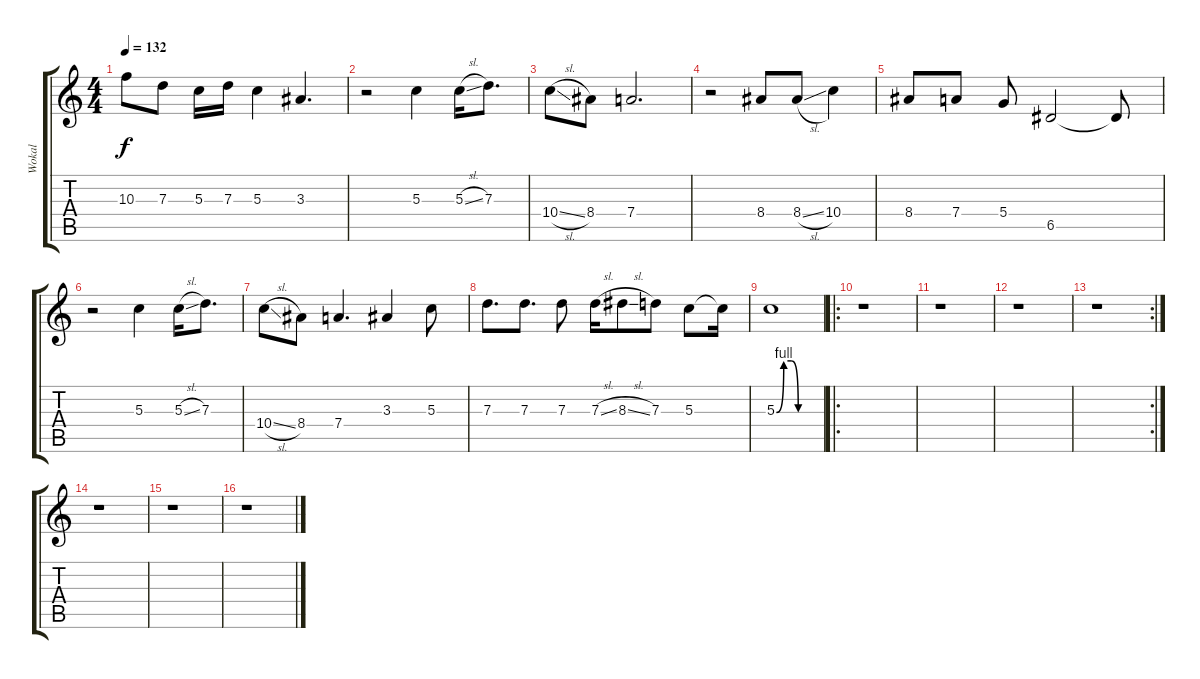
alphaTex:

\track ("Wokal" "Wokal") {instrument electricguitarjazz}
\staff {score tabs}
\tuning (E4 B3 G3 D3 A2 E2) {hide}
\ts (4 4)
\tempo 132
\clef g2
\ks c
10.3{t}.8{dy f} 7.3.8 5.3.16 7.3.16 5.3.4 3.3.4{d} |
r.2 5.3.4 5.3{sl}.16 7.3.8{d} |
10.4{sl}.8 8.4.8 7.4.2{d} |
r.2 8.4.8 8.4{sl}.8 10.4.4 |
8.4.8 7.4.8 5.4.8 6.5.2 6.5{t}.8 |
r.2 5.3.4 5.3{sl}.16 7.3.8{d} |
10.4{sl}.8 8.4.8 7.4.4{d} 3.3.4 5.3.8 |
7.3.8{d} 7.3.8{d} 7.3.8 7.3{sl}.16 8.3{sl}.8 7.3.8 5.3.8 5.3{t}.16 |
5.3{be (custom 0 0 10 4 20 4 30 0 60 0)}.1 |
\ro
r.1 |
r.1 |
r.1 |
\rc 2
r.1 |
r.1 |
r.1 |
r.1
